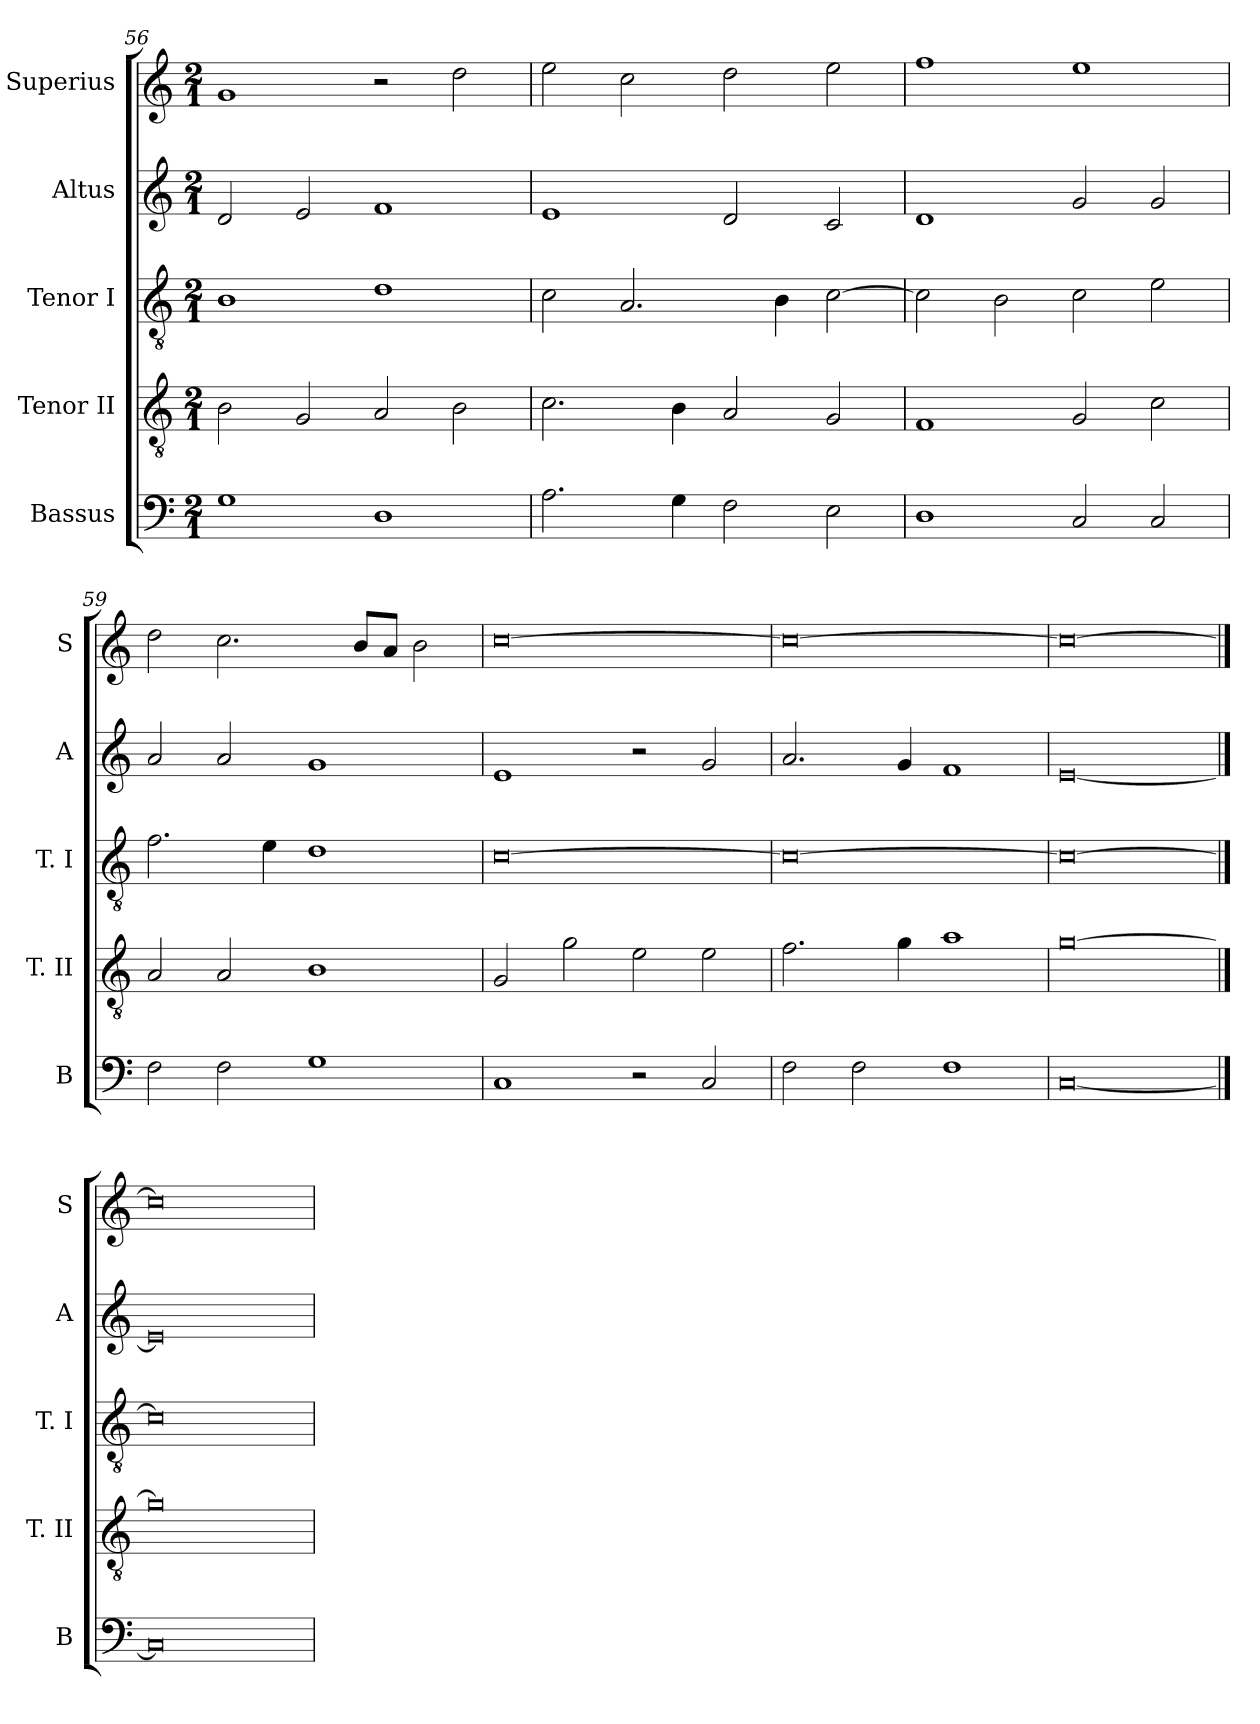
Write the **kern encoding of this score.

**kern	**kern	**kern	**kern	**kern
*part5	*part4	*part3	*part2	*part1
*staff5	*staff4	*staff3	*staff2	*staff1
*I"Bassus	*I"Tenor II	*I"Tenor I	*I"Altus	*I"Superius
*I'B	*I'T. II	*I'T. I	*I'A	*I'S
*clefF4	*clefGv2	*clefGv2	*clefG2	*clefG2
*k[]	*k[]	*k[]	*k[]	*k[]
*C:	*C:	*C:	*C:	*C:
*M2/1	*M2/1	*M2/1	*M2/1	*M2/1
=56	=56	=56	=56	=56
1G	2B	1B	2d	1g
.	2G	.	2e	.
1D	2A	1d	1f	2r
.	2B	.	.	2dd
=57	=57	=57	=57	=57
2.A	2.c	2c	1e	2ee
.	.	2.A	.	2cc
4G	4B	.	.	.
2F	2A	.	2d	2dd
.	.	4B	.	.
2E	2G	[2c	2c	2ee
=58	=58	=58	=58	=58
1D	1F	2c]	1d	1ff
.	.	2B	.	.
2C	2G	2c	2g	1ee
2C	2c	2e	2g	.
=59	=59	=59	=59	=59
2F	2A	2.f	2a	2dd
2F	2A	.	2a	2.cc
.	.	4e	.	.
1G	1B	1d	1g	.
.	.	.	.	8bL
.	.	.	.	8aJ
.	.	.	.	2b
=60	=60	=60	=60	=60
1C	2G	[0c	1e	[0cc
.	2g	.	.	.
2r	2e	.	2r	.
2C	2e	.	2g	.
=61	=61	=61	=61	=61
2F	2.f	0c_	2.a	0cc_
2F	.	.	.	.
.	4g	.	4g	.
1F	1a	.	1f	.
=62	=62	=62	=62	=62
[0C	[0g	0c_	[0e	0cc_
==63	==63	==63	==63	==63
0C]	0g]	0c]	0e]	0cc]
=	=	=	=	=
*-	*-	*-	*-	*-
